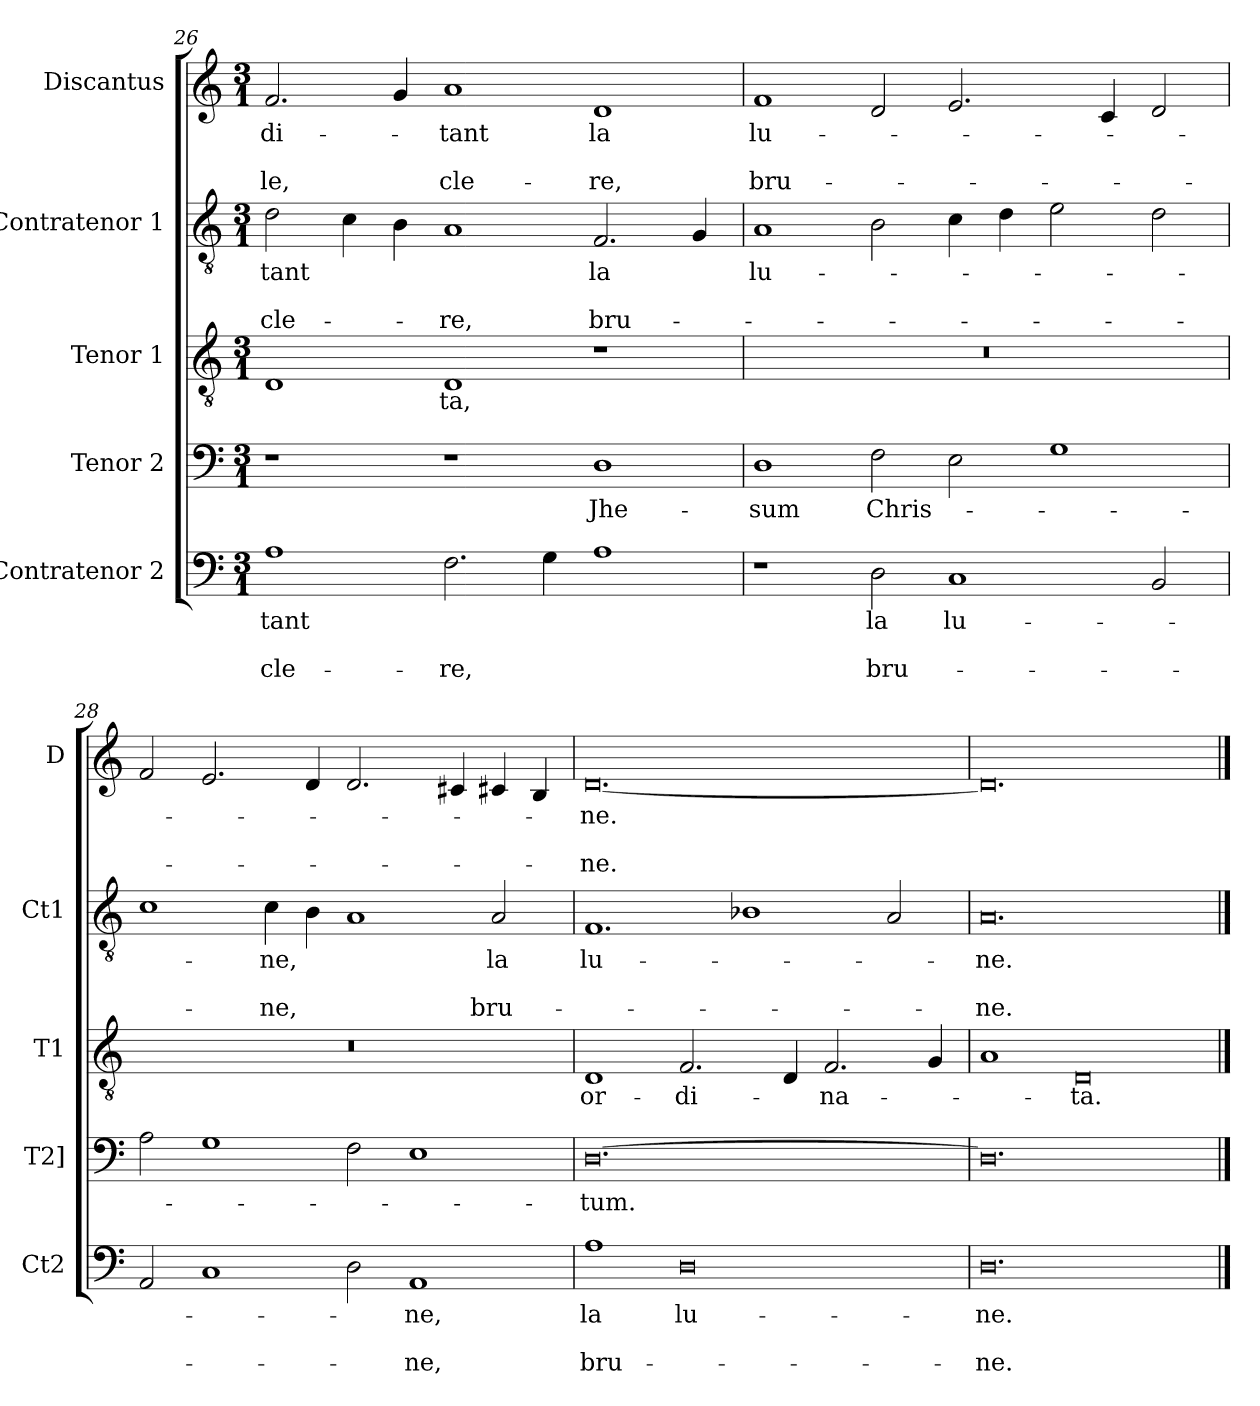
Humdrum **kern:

**kern	**text	**text	**text	**kern	**text	**kern	**text	**kern	**text	**text	**text	**kern	**text	**text	**text
*part5	*part5	*part5	*part5	*part4	*part4	*part3	*part3	*part2	*part2	*part2	*part2	*part1	*part1	*part1	*part1
*staff5	*staff5	*staff5	*staff5	*staff4	*staff4	*staff3	*staff3	*staff2	*staff2	*staff2	*staff2	*staff1	*staff1	*staff1	*staff1
*I"Contratenor 2	*	*	*	*I"Tenor 2	*	*I"Tenor 1	*	*I"Contratenor 1	*	*	*	*I"Discantus	*	*	*
*I'Ct2	*	*	*	*I'T2]	*	*I'T1	*	*I'Ct1	*	*	*	*I'D	*	*	*
*clefF4	*	*	*	*clefF4	*	*clefGv2	*	*clefGv2	*	*	*	*clefG2	*	*	*
*k[]	*	*	*	*k[]	*	*k[]	*	*k[]	*	*	*	*k[]	*	*	*
*M3/1	*	*	*	*M3/1	*	*M3/1	*	*M3/1	*	*	*	*M3/1	*	*	*
=26	=26	=26	=26	=26	=26	=26	=26	=26	=26	=26	=26	=26	=26	=26	=26
1A	-tant	.	cle-	1r	.	1D	.	2d	-tant	.	cle-	2.f	-di-	.	-le,
.	.	.	.	.	.	.	.	4c	.	.	.	.	.	.	.
.	.	.	.	.	.	.	.	4B	.	.	.	4g	.	.	.
2.F	.	.	-re,	1r	.	1D	-ta,	1A	.	.	-re,	1a	-tant	.	cle-
4G	.	.	.	.	.	.	.	.	.	.	.	.	.	.	.
1A	.	.	.	1D	Jhe-	1r	.	2.F	la	.	bru-	1d	la	.	-re,
.	.	.	.	.	.	.	.	4G	.	.	.	.	.	.	.
=27	=27	=27	=27	=27	=27	=27	=27	=27	=27	=27	=27	=27	=27	=27	=27
1r	.	.	.	1D	-sum	0.r	.	1A	lu-	.	.	1f	lu-	.	bru-
2D	la	.	bru-	2F	Chris-	.	.	2B	.	.	.	2d	.	.	.
1C	lu-	.	.	2E	.	.	.	4c	.	.	.	2.e	.	.	.
.	.	.	.	.	.	.	.	4d	.	.	.	.	.	.	.
.	.	.	.	1G	.	.	.	2e	.	.	.	.	.	.	.
.	.	.	.	.	.	.	.	.	.	.	.	4c	.	.	.
2BB	.	.	.	.	.	.	.	2d	.	.	.	2d	.	.	.
=28	=28	=28	=28	=28	=28	=28	=28	=28	=28	=28	=28	=28	=28	=28	=28
2AA	.	.	.	2A	.	0.r	.	1c	.	.	.	2f	.	.	.
1C	.	.	.	1G	.	.	.	.	.	.	.	2.e	.	.	.
.	.	.	.	.	.	.	.	4c	-ne,	.	-ne,	.	.	.	.
.	.	.	.	.	.	.	.	4B	.	.	.	4d	.	.	.
2D	.	.	.	2F	.	.	.	1A	.	.	.	2.d	.	.	.
1AA	-ne,	.	-ne,	1E	.	.	.	.	.	.	.	.	.	.	.
.	.	.	.	.	.	.	.	.	.	.	.	4c#X	.	.	.
.	.	.	.	.	.	.	.	2A	la	.	bru-	4c#X	.	.	.
.	.	.	.	.	.	.	.	.	.	.	.	4B	.	.	.
=29	=29	=29	=29	=29	=29	=29	=29	=29	=29	=29	=29	=29	=29	=29	=29
1A	la	.	bru-	[0.D	-tum.	1D	or-	1.F	lu-	.	.	[0.d	-ne.	.	-ne.
0D	lu-	.	.	.	.	2.F	-di-	.	.	.	.	.	.	.	.
.	.	.	.	.	.	.	.	1B-X	.	.	.	.	.	.	.
.	.	.	.	.	.	4D	.	.	.	.	.	.	.	.	.
.	.	.	.	.	.	2.F	-na-	.	.	.	.	.	.	.	.
.	.	.	.	.	.	.	.	2A	.	.	.	.	.	.	.
.	.	.	.	.	.	4G	.	.	.	.	.	.	.	.	.
=30	=30	=30	=30	=30	=30	=30	=30	=30	=30	=30	=30	=30	=30	=30	=30
0.D	-ne.	.	-ne.	0.D]	.	1A	.	0.A	-ne.	.	-ne.	0.d]	.	.	.
.	.	.	.	.	.	0D	-ta.	.	.	.	.	.	.	.	.
==	==	==	==	==	==	==	==	==	==	==	==	==	==	==	==
*-	*-	*-	*-	*-	*-	*-	*-	*-	*-	*-	*-	*-	*-	*-	*-
